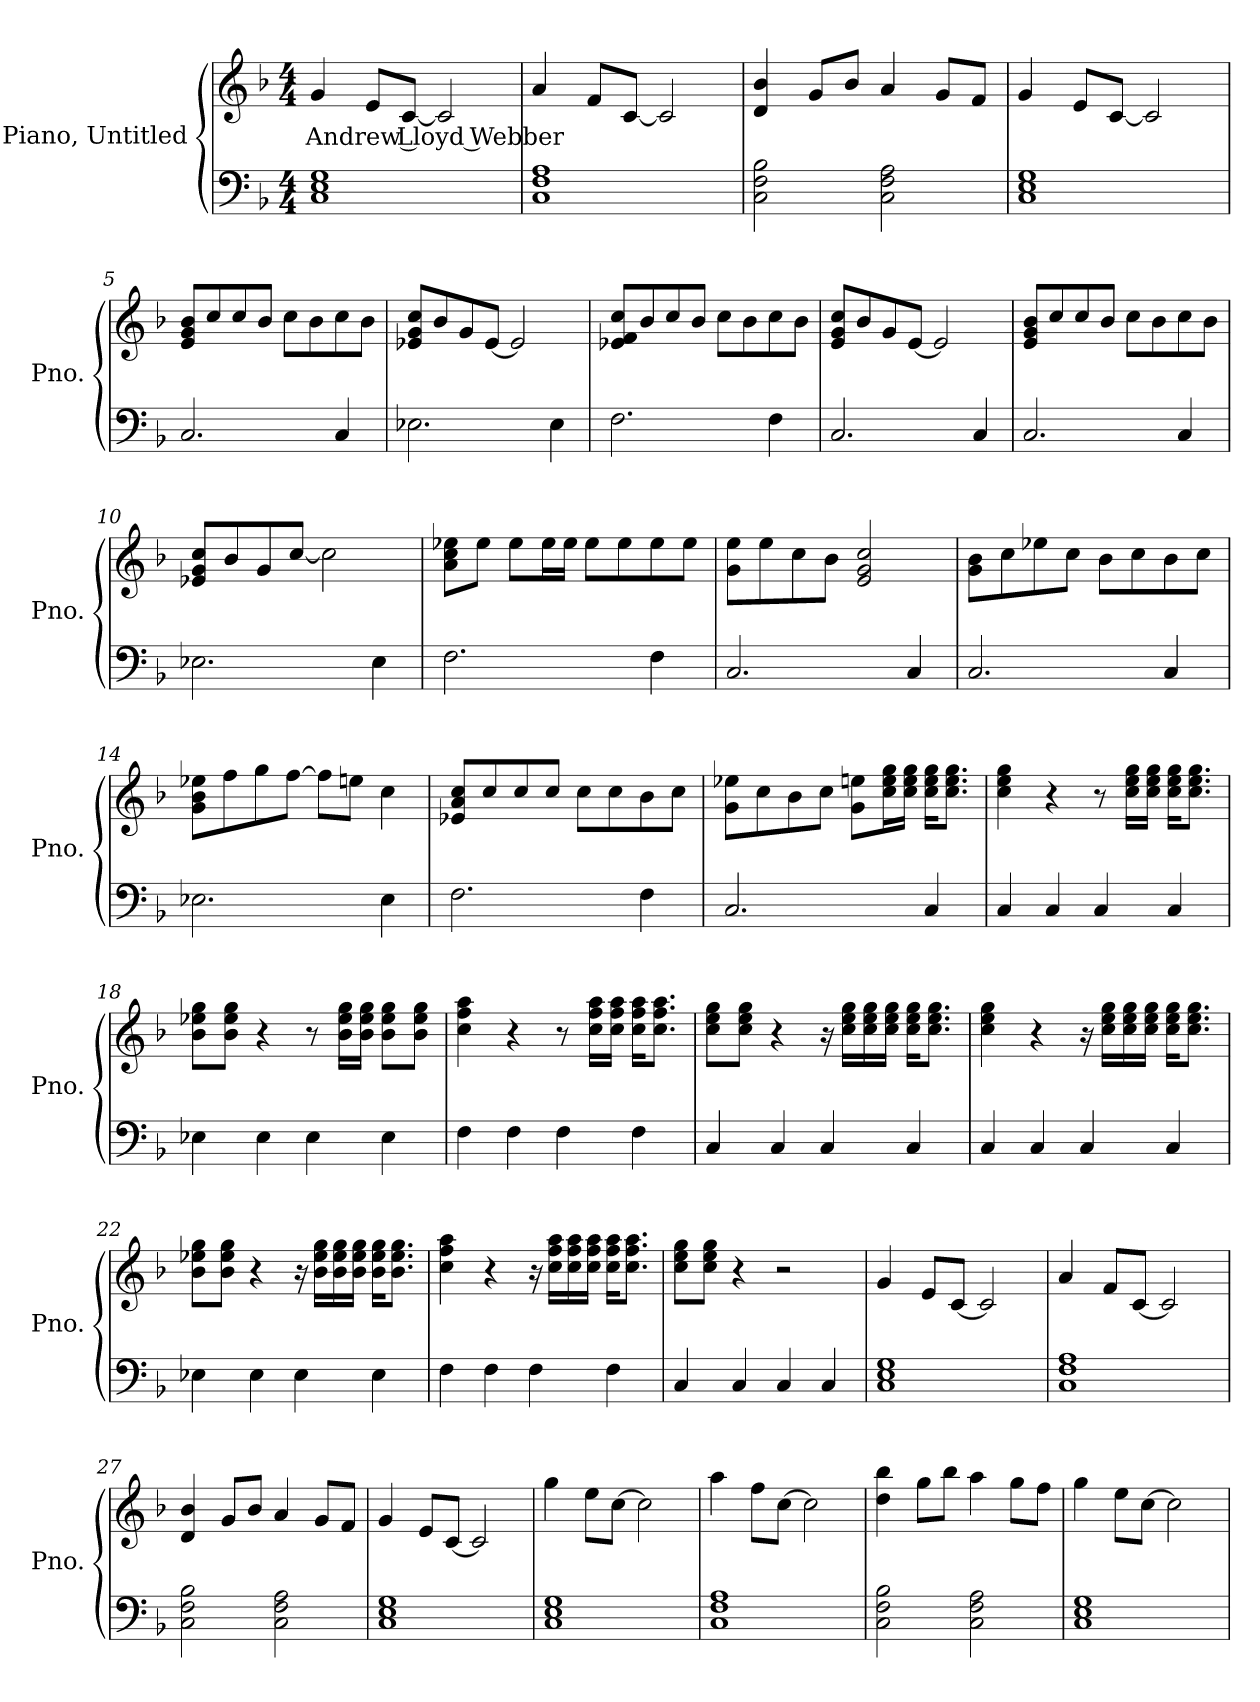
**kern	**kern	**text
*part2	*part1	*part1
*staff2	*staff1	*staff1
*I"Piano, Untitled	*I"Piano, Untitled	*
*I'Pno.	*I'Pno.	*
*clefF4	*clefG2	*
*k[b-]	*k[b-]	*
*M4/4	*M4/4	*
*MM120	*MM120	*
=1	=1	=1
!	!	!LO:LY:b
1C 1E 1G	4g/	Andrew Lloyd Webber
.	8e/L	.
.	[8c/J	.
.	2c/]	.
=2	=2	=2
1C 1F 1A	4a/	.
.	8f/L	.
.	[8c/J	.
.	2c/]	.
=3	=3	=3
2C\ 2F\ 2B-\	4d/ 4b-/	.
.	8g/L	.
.	8b-/J	.
2C\ 2F\ 2A\	4a/	.
.	8g/L	.
.	8f/J	.
=4	=4	=4
1C 1E 1G	4g/	.
.	8e/L	.
.	[8c/J	.
.	2c/]	.
!!LO:LB:g=z
=5	=5	=5
2.C/	8e/ 8g/ 8b-/L	.
.	8cc/	.
.	8cc/	.
.	8b-/J	.
.	8cc\L	.
.	8b-\	.
4C/	8cc\	.
.	8b-\J	.
=6	=6	=6
2.E-X\	8e-X/ 8g/ 8cc/L	.
.	8b-/	.
.	8g/	.
.	[8e-/J	.
.	2e-/]	.
4E-\	.	.
=7	=7	=7
2.F\	8e-X/ 8f/ 8cc/L	.
.	8b-/	.
.	8cc/	.
.	8b-/J	.
.	8cc\L	.
.	8b-\	.
4F\	8cc\	.
.	8b-\J	.
=8	=8	=8
2.C/	8e/ 8g/ 8cc/L	.
.	8b-/	.
.	8g/	.
.	[8e/J	.
.	2e/]	.
4C/	.	.
=9	=9	=9
2.C/	8e/ 8g/ 8b-/L	.
.	8cc/	.
.	8cc/	.
.	8b-/J	.
.	8cc\L	.
.	8b-\	.
4C/	8cc\	.
.	8b-\J	.
!!LO:LB:g=z
=10	=10	=10
2.E-X\	8e-X/ 8g/ 8cc/L	.
.	8b-/	.
.	8g/	.
.	[8cc/J	.
.	2cc\]	.
4E-\	.	.
=11	=11	=11
2.F\	8a\ 8cc\ 8ee-X\L	.
.	8ee-\J	.
.	8ee-\L	.
.	16ee-\L	.
.	16ee-\JJ	.
.	8ee-\L	.
.	8ee-\	.
4F\	8ee-\	.
.	8ee-\J	.
=12	=12	=12
2.C/	8g\ 8ee\L	.
.	8ee\	.
.	8cc\	.
.	8b-\J	.
.	2e/ 2g/ 2cc/	.
4C/	.	.
=13	=13	=13
2.C/	8g\ 8b-\L	.
.	8cc\	.
.	8ee-X\	.
.	8cc\J	.
.	8b-\L	.
.	8cc\	.
4C/	8b-\	.
.	8cc\J	.
=14	=14	=14
2.E-X\	8g\ 8b-\ 8ee-X\L	.
.	8ff\	.
.	8gg\	.
.	[8ff\J	.
.	8ff\L]	.
.	8een\J	.
4E-\	4cc\	.
!!LO:LB:g=z
=15	=15	=15
2.F\	8e-X/ 8a/ 8cc/L	.
.	8cc/	.
.	8cc/	.
.	8cc/J	.
.	8cc\L	.
.	8cc\	.
4F\	8b-\	.
.	8cc\J	.
=16	=16	=16
2.C/	8g\ 8ee-X\L	.
.	8cc\	.
.	8b-\	.
.	8cc\J	.
.	8g\ 8een\L	.
.	16cc\ 16ee\ 16gg\L	.
.	16cc\ 16ee\ 16gg\JJ	.
4C/	16cc\ 16ee\ 16gg\KL	.
.	8.cc\ 8.ee\ 8.gg\J	.
=17	=17	=17
4C/	4cc\ 4ee\ 4gg\	.
4C/	4r	.
4C/	8r	.
.	16cc\ 16ee\ 16gg\LL	.
.	16cc\ 16ee\ 16gg\JJ	.
4C/	16cc\ 16ee\ 16gg\KL	.
.	8.cc\ 8.ee\ 8.gg\J	.
=18	=18	=18
4E-X\	8b-\ 8ee-X\ 8gg\L	.
.	8b-\ 8ee-\ 8gg\J	.
4E-\	4r	.
4E-\	8r	.
.	16b-\ 16ee-\ 16gg\LL	.
.	16b-\ 16ee-\ 16gg\JJ	.
4E-\	8b-\ 8ee-\ 8gg\L	.
.	8b-\ 8ee-\ 8gg\J	.
!!LO:LB:g=z
=19	=19	=19
4F\	4cc\ 4ff\ 4aa\	.
4F\	4r	.
4F\	8r	.
.	16cc\ 16ff\ 16aa\LL	.
.	16cc\ 16ff\ 16aa\JJ	.
4F\	16cc\ 16ff\ 16aa\KL	.
.	8.cc\ 8.ff\ 8.aa\J	.
=20	=20	=20
4C/	8cc\ 8ee\ 8gg\L	.
.	8cc\ 8ee\ 8gg\J	.
4C/	4r	.
4C/	16r	.
.	16cc\ 16ee\ 16gg\LL	.
.	16cc\ 16ee\ 16gg\	.
.	16cc\ 16ee\ 16gg\JJ	.
4C/	16cc\ 16ee\ 16gg\KL	.
.	8.cc\ 8.ee\ 8.gg\J	.
=21	=21	=21
4C/	4cc\ 4ee\ 4gg\	.
4C/	4r	.
4C/	16r	.
.	16cc\ 16ee\ 16gg\LL	.
.	16cc\ 16ee\ 16gg\	.
.	16cc\ 16ee\ 16gg\JJ	.
4C/	16cc\ 16ee\ 16gg\KL	.
.	8.cc\ 8.ee\ 8.gg\J	.
=22	=22	=22
4E-X\	8b-\ 8ee-X\ 8gg\L	.
.	8b-\ 8ee-\ 8gg\J	.
4E-\	4r	.
4E-\	16r	.
.	16b-\ 16ee-\ 16gg\LL	.
.	16b-\ 16ee-\ 16gg\	.
.	16b-\ 16ee-\ 16gg\JJ	.
4E-\	16b-\ 16ee-\ 16gg\KL	.
.	8.b-\ 8.ee-\ 8.gg\J	.
!!LO:LB:g=z
=23	=23	=23
4F\	4cc\ 4ff\ 4aa\	.
4F\	4r	.
4F\	16r	.
.	16cc\ 16ff\ 16aa\LL	.
.	16cc\ 16ff\ 16aa\	.
.	16cc\ 16ff\ 16aa\JJ	.
4F\	16cc\ 16ff\ 16aa\KL	.
.	8.cc\ 8.ff\ 8.aa\J	.
=24	=24	=24
4C/	8cc\ 8ee\ 8gg\L	.
.	8cc\ 8ee\ 8gg\J	.
4C/	4r	.
4C/	2r	.
4C/	.	.
=25	=25	=25
1C 1E 1G	4g/	.
.	8e/L	.
.	[8c/J	.
.	2c/]	.
=26	=26	=26
1C 1F 1A	4a/	.
.	8f/L	.
.	[8c/J	.
.	2c/]	.
=27	=27	=27
2C\ 2F\ 2B-\	4d/ 4b-/	.
.	8g/L	.
.	8b-/J	.
2C\ 2F\ 2A\	4a/	.
.	8g/L	.
.	8f/J	.
=28	=28	=28
1C 1E 1G	4g/	.
.	8e/L	.
.	[8c/J	.
.	2c/]	.
!!LO:PB:g=z
=29	=29	=29
1C 1E 1G	4gg\	.
.	8ee\L	.
.	[8cc\J	.
.	2cc\]	.
=30	=30	=30
1C 1F 1A	4aa\	.
.	8ff\L	.
.	[8cc\J	.
.	2cc\]	.
=31	=31	=31
2C\ 2F\ 2B-\	4dd\ 4bb-\	.
.	8gg\L	.
.	8bb-\J	.
2C\ 2F\ 2A\	4aa\	.
.	8gg\L	.
.	8ff\J	.
=32	=32	=32
1C 1E 1G	4gg\	.
.	8ee\L	.
.	[8cc\J	.
.	2cc\]	.
=	=	=
*-	*-	*-
